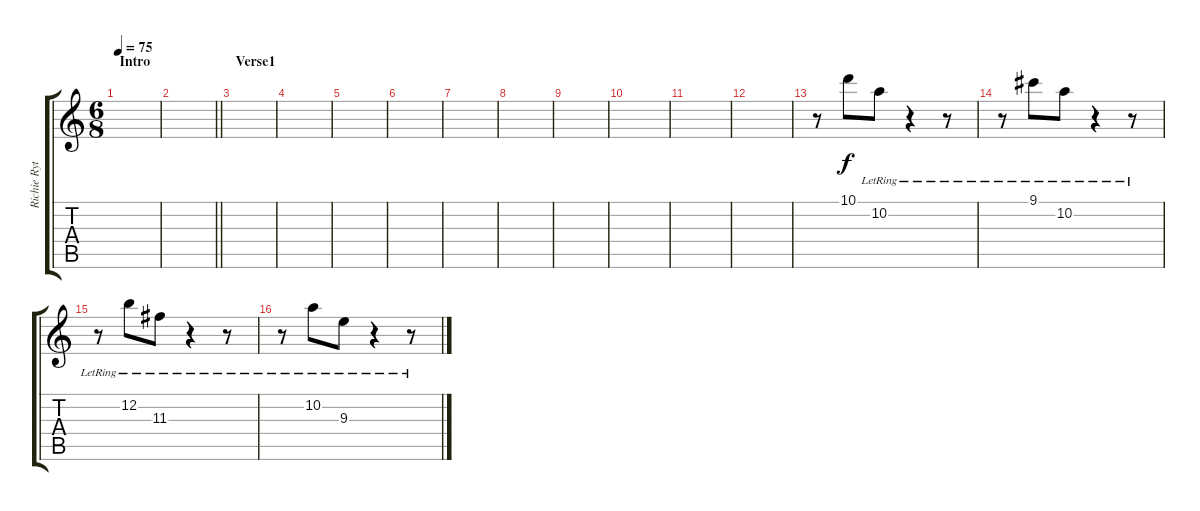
\track ("Richie Rythm" "Richie Ryt") {instrument distortionguitar}
\staff {score tabs}
\tuning (E4 B3 G3 D3 A2 E2) {hide}
\ts (6 8)
\section ("" "Intro")
\tempo 75
\clef g2
\ks c
|
\barLineRight lightlight
|
\section ("" "Verse1")
|
|
|
|
|
|
|
|
|
|
r.8 10.1.8 10.2{lr}.8 r.4 r.8 |
r.8 9.1{lr}.8 10.2{lr}.8 r.4 r.8 |
r.8 12.2{lr}.8 11.3{lr}.8 r.4 r.8 |
r.8 10.2{lr}.8 9.3{lr}.8 r.4 r.8
